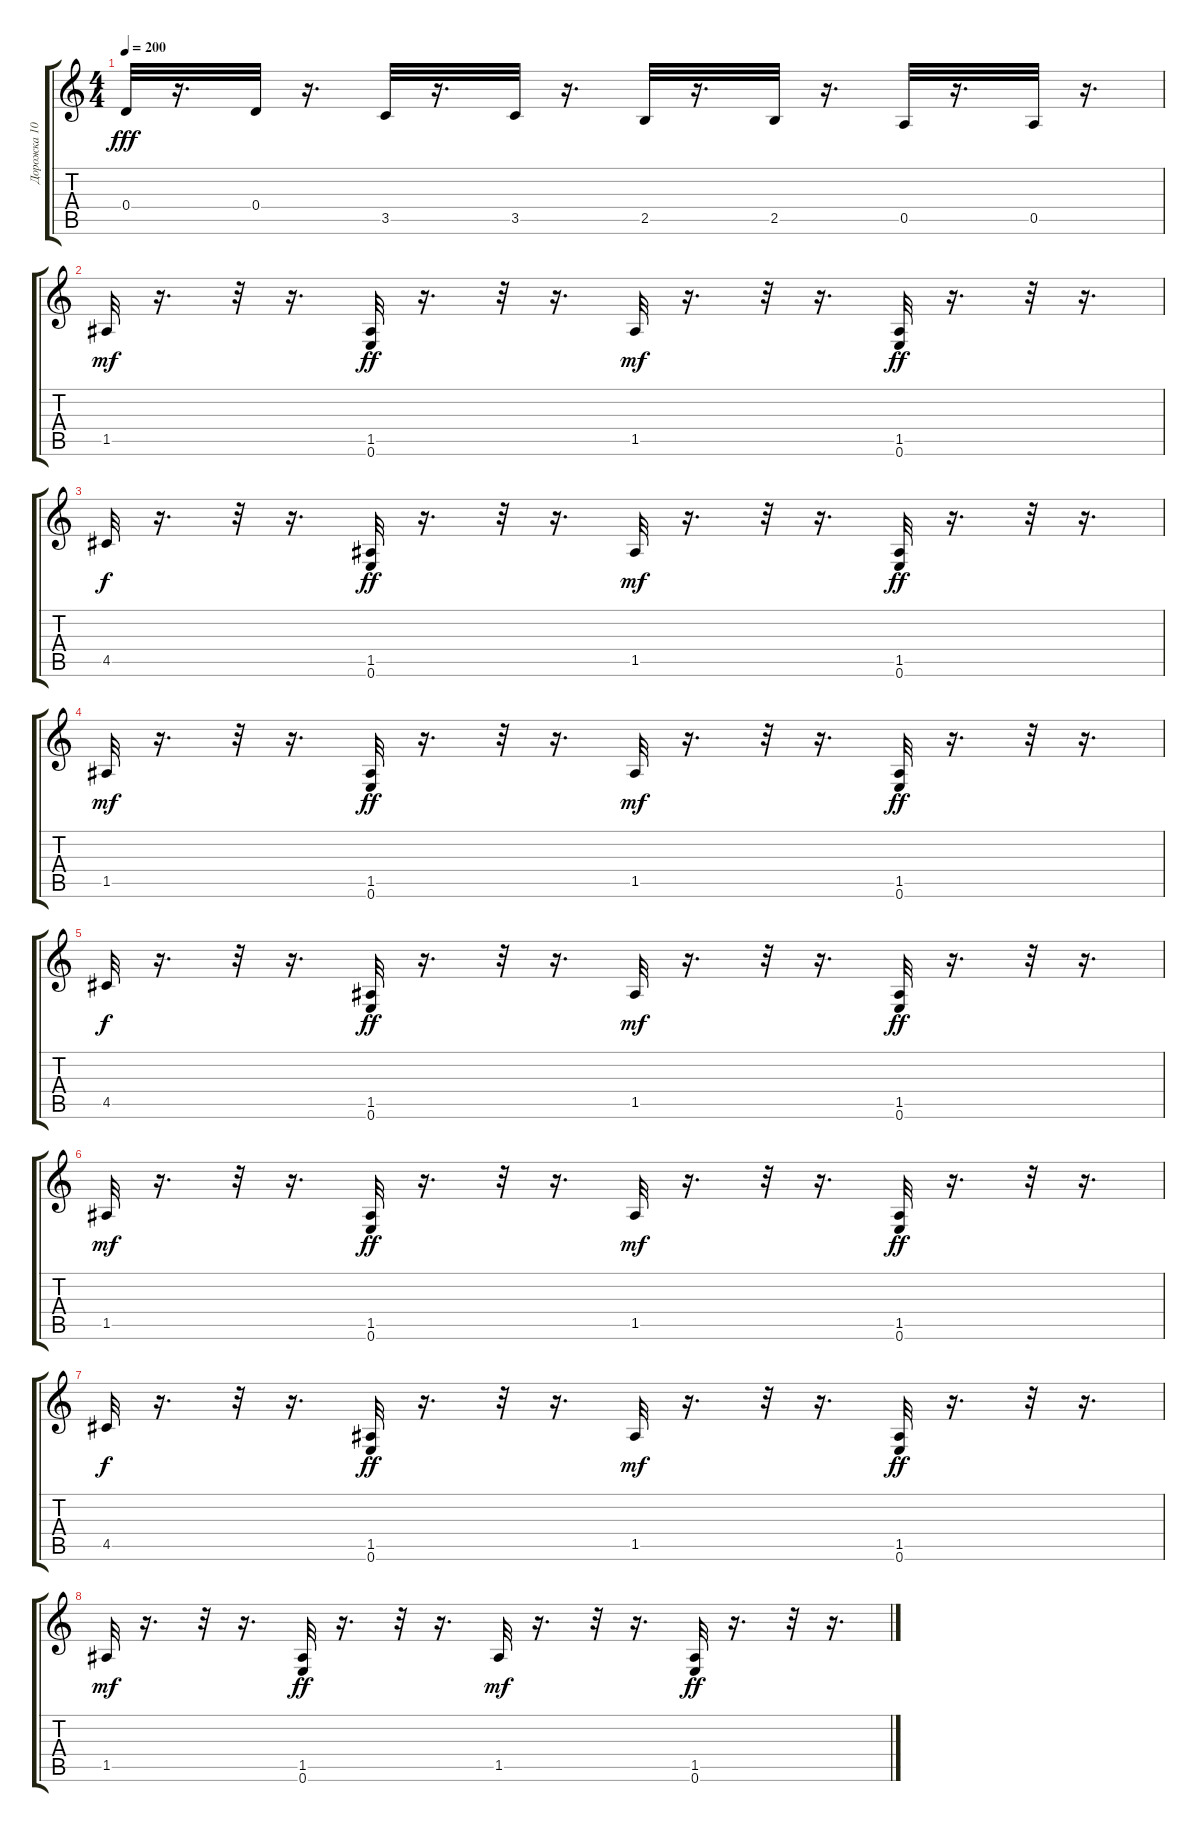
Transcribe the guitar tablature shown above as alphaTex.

\track ("Дорожка 10" "Дорожка 10") {instrument acousticguitarnylon}
\staff {score tabs}
\tuning (E4 B3 G3 D3 A2 E2) {hide}
\ts (4 4)
\tempo 200
\clef g2
\ks c
0.4.32{dy fff} r.16{d} 0.4.32 r.16{d} 3.5.32 r.16{d} 3.5.32 r.16{d} 2.5.32 r.16{d} 2.5.32 r.16{d} 0.5.32 r.16{d} 0.5.32 r.16{d} |
1.5.32{dy mf} r.16{d} r.32 r.16{d} (1.5 0.6).32{dy ff} r.16{d} r.32 r.16{d} 1.5.32{dy mf} r.16{d} r.32 r.16{d} (1.5 0.6).32{dy ff} r.16{d} r.32 r.16{d} |
4.5.32{dy f} r.16{d} r.32 r.16{d} (1.5 0.6).32{dy ff} r.16{d} r.32 r.16{d} 1.5.32{dy mf} r.16{d} r.32 r.16{d} (1.5 0.6).32{dy ff} r.16{d} r.32 r.16{d} |
1.5.32{dy mf} r.16{d} r.32 r.16{d} (1.5 0.6).32{dy ff} r.16{d} r.32 r.16{d} 1.5.32{dy mf} r.16{d} r.32 r.16{d} (1.5 0.6).32{dy ff} r.16{d} r.32 r.16{d} |
4.5.32{dy f} r.16{d} r.32 r.16{d} (1.5 0.6).32{dy ff} r.16{d} r.32 r.16{d} 1.5.32{dy mf} r.16{d} r.32 r.16{d} (1.5 0.6).32{dy ff} r.16{d} r.32 r.16{d} |
1.5.32{dy mf} r.16{d} r.32 r.16{d} (1.5 0.6).32{dy ff} r.16{d} r.32 r.16{d} 1.5.32{dy mf} r.16{d} r.32 r.16{d} (1.5 0.6).32{dy ff} r.16{d} r.32 r.16{d} |
4.5.32{dy f} r.16{d} r.32 r.16{d} (1.5 0.6).32{dy ff} r.16{d} r.32 r.16{d} 1.5.32{dy mf} r.16{d} r.32 r.16{d} (1.5 0.6).32{dy ff} r.16{d} r.32 r.16{d} |
1.5.32{dy mf} r.16{d} r.32 r.16{d} (1.5 0.6).32{dy ff} r.16{d} r.32 r.16{d} 1.5.32{dy mf} r.16{d} r.32 r.16{d} (1.5 0.6).32{dy ff} r.16{d} r.32 r.16{d}
